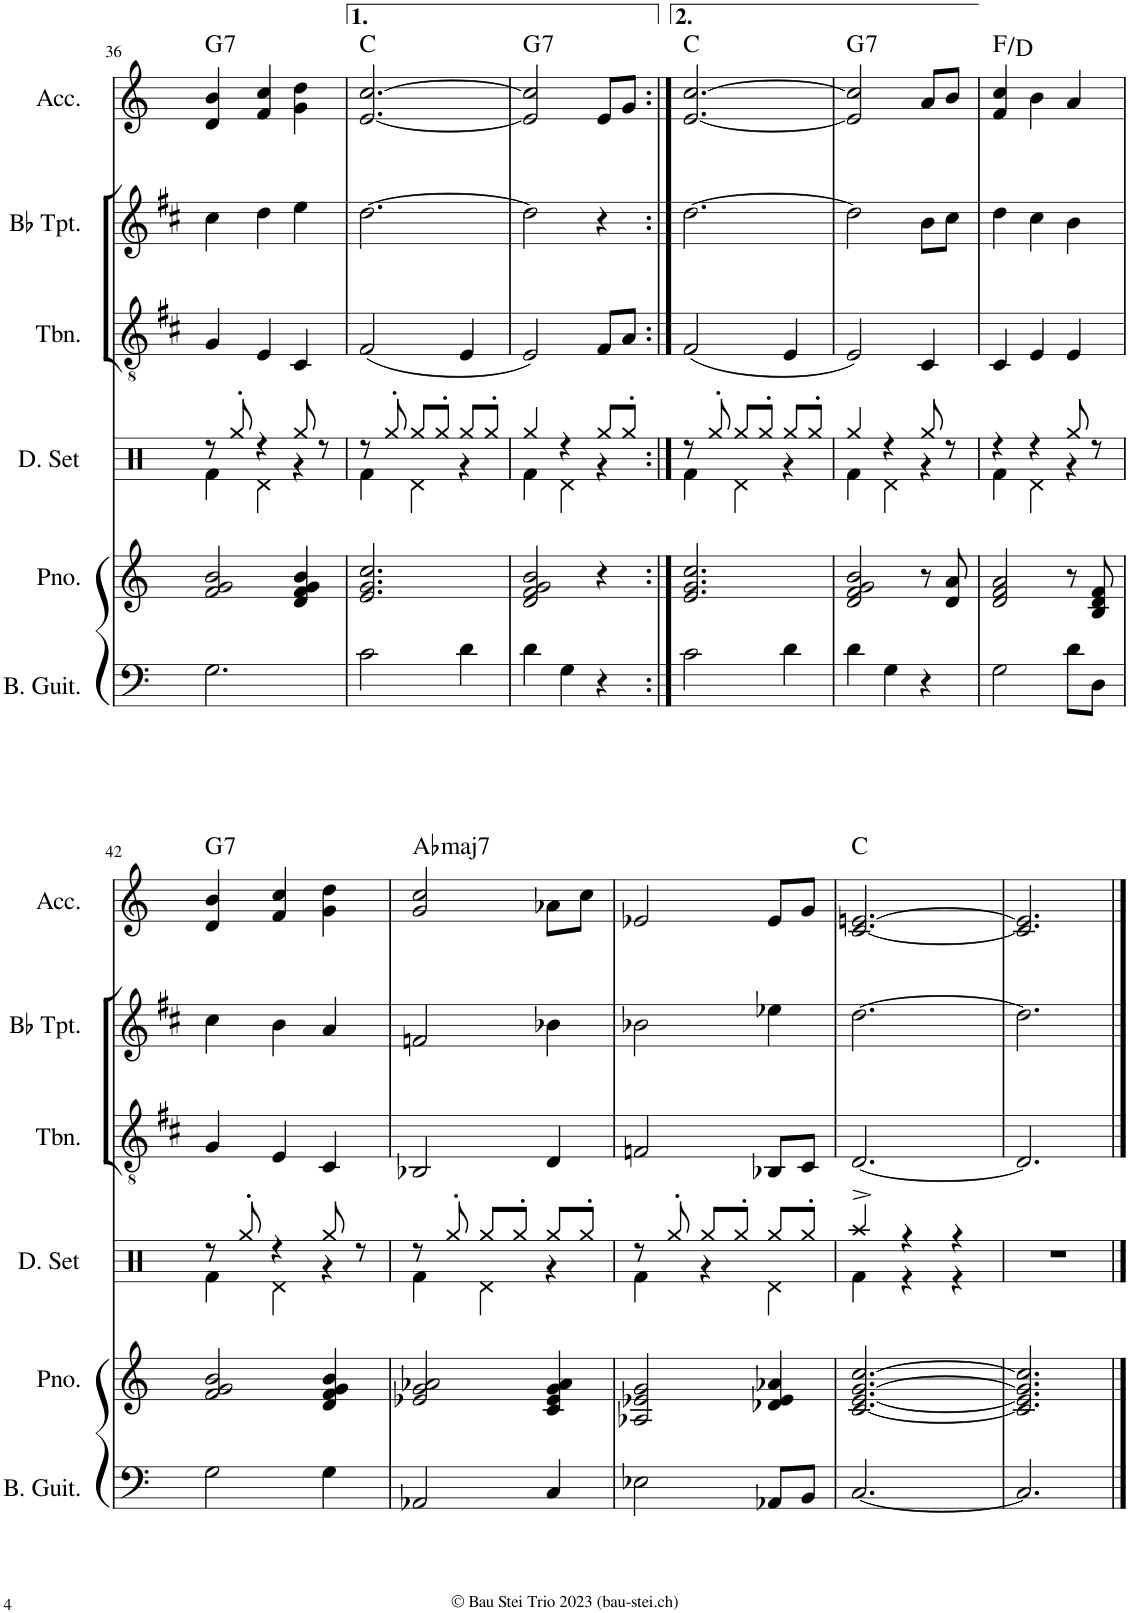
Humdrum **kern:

**kern	**kern	**kern	**kern	**kern	**kern	**harte
*part6	*part5	*part4	*part3	*part2	*part1	*part1
*staff6	*staff5	*staff4	*staff3	*staff2	*staff1	*
*I"Bass Guitar	*I"Piano	*I"Drumset	*I"Trombone	*I"Bb Trumpet	*I"Accordion	*
*I'B. Guit.	*I'Pno.	*I'D. Set	*I'Tbn.	*I'Bb Tpt.	*I'Acc.	*
!!LO:PB:g=z
*clefF4	*clefG2	*clefX	*clefGv2	*clefG2	*clefG2	*
*Trd7c12	*	*	*Trd1c2	*Trd1c2	*	*
*k[]	*k[]	*k[]	*k[f#c#]	*k[f#c#]	*k[]	*
*M3/4	*M3/4	*M3/4	*M3/4	*M3/4	*M3/4	*
=36	=36	=36	=36	=36	=36	=36
*	*	*^	*	*	*	*
!	!	!	!	!	!	!	!LO:H:kt=7
2.G\	2f/ 2g/ 2b/	8r	4Rf\	4G/	4cc#\	4d/ 4b/	G:7
.	.	8Rgg'/	.	.	.	.	.
.	.	4r	4Rd\	4E/	4dd\	4f/ 4cc/	.
.	4d/ 4f/ 4g/ 4b/	8Rgg/	4r	4C#/	4ee\	4g\ 4dd\	.
.	.	8r	.	.	.	.	.
=37	=37	=37	=37	=37	=37	=37	=37
2c\	2.e/ 2.g/ 2.cc/	8r	4Rf\	(2F#/	[2.dd\	[2.e/ [2.cc/	C:maj
.	.	8Rgg'/	.	.	.	.	.
.	.	8Rgg/L	4Rd\	.	.	.	.
.	.	8Rgg'/J	.	.	.	.	.
4d\	.	8Rgg/L	4r	4E/	.	.	.
.	.	8Rgg'/J	.	.	.	.	.
=38	=38	=38	=38	=38	=38	=38	=38
!	!	!	!	!	!	!	!LO:H:kt=7
4d\	2d/ 2f/ 2g/ 2b/	4Rgg/	4Rf\	2E/)	2dd\]	2e/] 2cc/]	G:7
4G\	.	4r	4Rd\	.	.	.	.
4r	4r	8Rgg/L	4r	8F#/L	4r	8e/L	.
.	.	8Rgg'/J	.	8A/J	.	8g/J	.
=39:|!	=39:|!	=39:|!	=39:|!	=39:|!	=39:|!	=39:|!	=39:|!
2c\	2.e/ 2.g/ 2.cc/	8r	4Rf\	(2F#/	[2.dd\	[2.e/ [2.cc/	C:maj
.	.	8Rgg'/	.	.	.	.	.
.	.	8Rgg/L	4Rd\	.	.	.	.
.	.	8Rgg'/J	.	.	.	.	.
4d\	.	8Rgg/L	4r	4E/	.	.	.
.	.	8Rgg'/J	.	.	.	.	.
=40	=40	=40	=40	=40	=40	=40	=40
!	!	!	!	!	!	!	!LO:H:kt=7
4d\	2d/ 2f/ 2g/ 2b/	4Rgg/	4Rf\	2E/)	2dd\]	2e/] 2cc/]	G:7
4G\	.	4r	4Rd\	.	.	.	.
4r	8r	8Rgg/	4r	4C#/	8b\L	8a/L	.
.	8d/ 8a/	8r	.	.	8cc#\J	8b/J	.
=41	=41	=41	=41	=41	=41	=41	=41
2G\	2d/ 2f/ 2a/	4r	4Rf\	4C#/	4dd\	4f/ 4cc/	F:maj/6
.	.	4r	4Rd\	4E/	4cc#\	4b\	.
8d\L	8r	8Rgg/	4r	4E/	4b\	4a/	.
8D\J	8B/ 8d/ 8f/	8r	.	.	.	.	.
!!LO:LB:g=z
=42	=42	=42	=42	=42	=42	=42	=42
!	!	!	!	!	!	!	!LO:H:kt=7
2G\	2f/ 2g/ 2b/	8r	4Rf\	4G/	4cc#\	4d/ 4b/	G:7
.	.	8Rgg'/	.	.	.	.	.
.	.	4r	4Rd\	4E/	4b\	4f/ 4cc/	.
4G\	4d/ 4f/ 4g/ 4b/	8Rgg/	4r	4C#/	4a/	4g\ 4dd\	.
.	.	8r	.	.	.	.	.
=43	=43	=43	=43	=43	=43	=43	=43
!	!	!	!	!	!	!	!LO:H:kt=maj7
2AA-X/	2e-X/ 2g/ 2a-X/	8r	4Rf\	2BB-X/	2fn/	2g/ 2cc/	Ab:maj7
.	.	8Rgg'/	.	.	.	.	.
.	.	8Rgg/L	4Rd\	.	.	.	.
.	.	8Rgg'/J	.	.	.	.	.
4C/	4c/ 4e-/ 4g/ 4a-/	8Rgg/L	4r	4D/	4b-X\	8a-X\L	.
.	.	8Rgg'/J	.	.	.	8cc\J	.
=44	=44	=44	=44	=44	=44	=44	=44
2E-X\	2A-X/ 2e-X/ 2g/	8r	4Rf\	2Fn/	2b-X\	2e-X/	.
.	.	8Rgg'/	.	.	.	.	.
.	.	8Rgg/L	4r	.	.	.	.
.	.	8Rgg'/J	.	.	.	.	.
8AA-X/L	4d-X/ 4e-/ 4a-X/	8Rgg/L	4Rd\	8BB-X/L	4ee-X\	8e-/L	.
8BB/J	.	8Rgg'/J	.	8C#/J	.	8g/J	.
=45	=45	=45	=45	=45	=45	=45	=45
[2.C/	[2.c/ [2.e/ [2.g/ [2.cc/	4Raa^/	4Rf\	[2.D/	[2.dd\	[2.c/ [2.en/	C:maj
.	.	4r	4r	.	.	.	.
.	.	4r	4r	.	.	.	.
*	*	*v	*v	*	*	*	*
=46	=46	=46	=46	=46	=46	=46
2.C/]	2.c/] 2.e/] 2.g/] 2.cc/]	2.r	2.D/]	2.dd\]	2.c/] 2.e/]	.
==	==	==	==	==	==	==
*-	*-	*-	*-	*-	*-	*-
